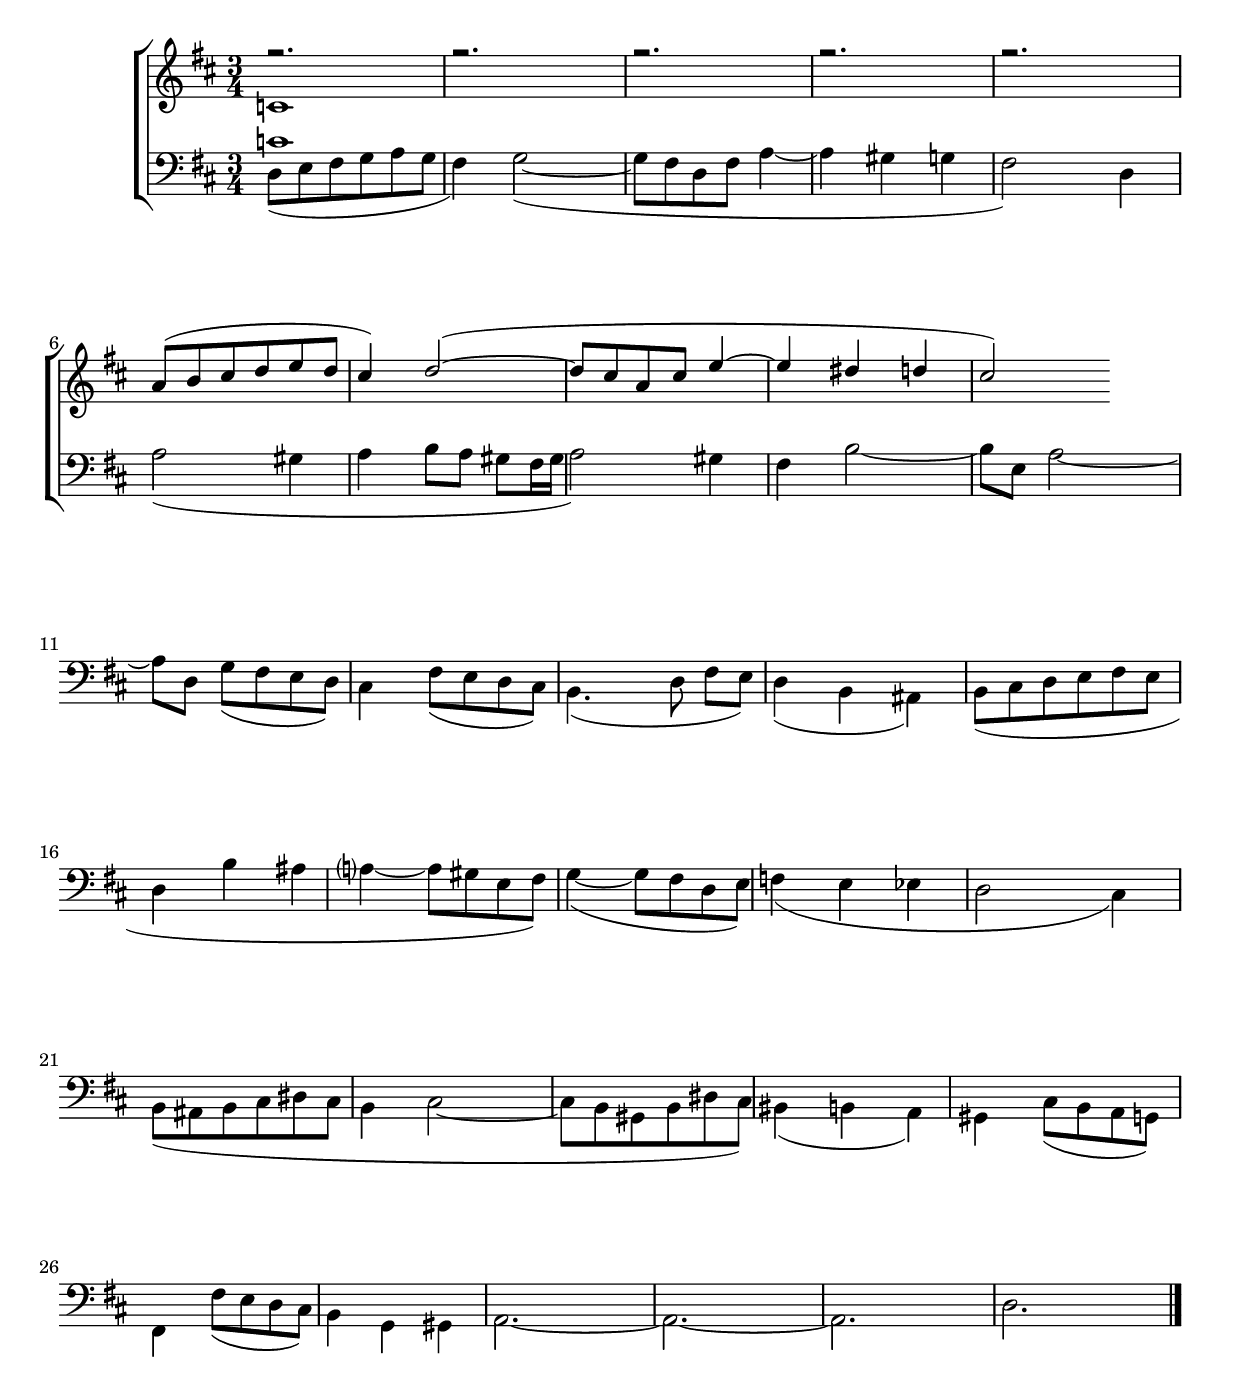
\paper {

  top-system-spacing #'basic-distance = #10
  score-system-spacing #'basic-distance = #20
  system-system-spacing #'basic-distance = #20
  last-bottom-spacing #'basic-distance = #10
}

global = {
  \language "italiano"  \key  re \major
  \time 3/4
}

sopMusic = \absolute {

r2.
r2.
r2.
r2.
r2.
\transpose re la' {
re8( mi fad sol la sol fad4) sol2~(
sol8 fad re fad la4~ la sold sol fad2)}


}

altoMusic = \relative do' {
  do1
}
tenorMusic = \relative do' {
  do1
}
bassMusic = \relative do {
  

re8( mi fad sol la sol fad4) sol2~(
sol8 fad re fad la4~ la sold sol fad2) re4
la'2( sold4 la si8[ la] sold[ fad16 sold] la2) sold4
fad4 si2~ si8[ mi,] la2~ la8 re, sol[( fad mi re)]
dod4 fad8( mi re dod) si4.( re8 fad[ mi])
re4(si lad)
si8( dod re mi fad mi re4 si' lad la?~ la8 sold mi fad)
sol4~( sol8 fad re mi)
fa4( mi mib re2 dod4)
si8( lad si dod red dod si4 dod2~ dod8 si sold si red dod)
sid4( si la)
sold dod8( si la sol) 
fad4 fad'8( mi re dod)
si4 sol sold
la2.~ la2.~ la2. re2.

\bar "|."

}


\score {
  \new ChoirStaff <<
  
  \override Score.SpacingSpanner.strict-note-spacing = ##t
  \set Score.proportionalNotationDuration = #(ly:make-moment 1/10)

    \new Staff = "women" <<
      \new Voice = "sopranos" {
        \voiceOne
        << \global \sopMusic >>
      }
      \new Voice = "altos" {
        \voiceTwo
        << \global \altoMusic >>
      }
    >>
    \new Staff = "men" <<
      \clef bass
      \new Voice = "tenors" {
        \voiceOne
        << \global \tenorMusic >>
      }
      \new Voice = "basses" {
        \voiceTwo << \global \bassMusic >>
      }
    >>
    >>

}